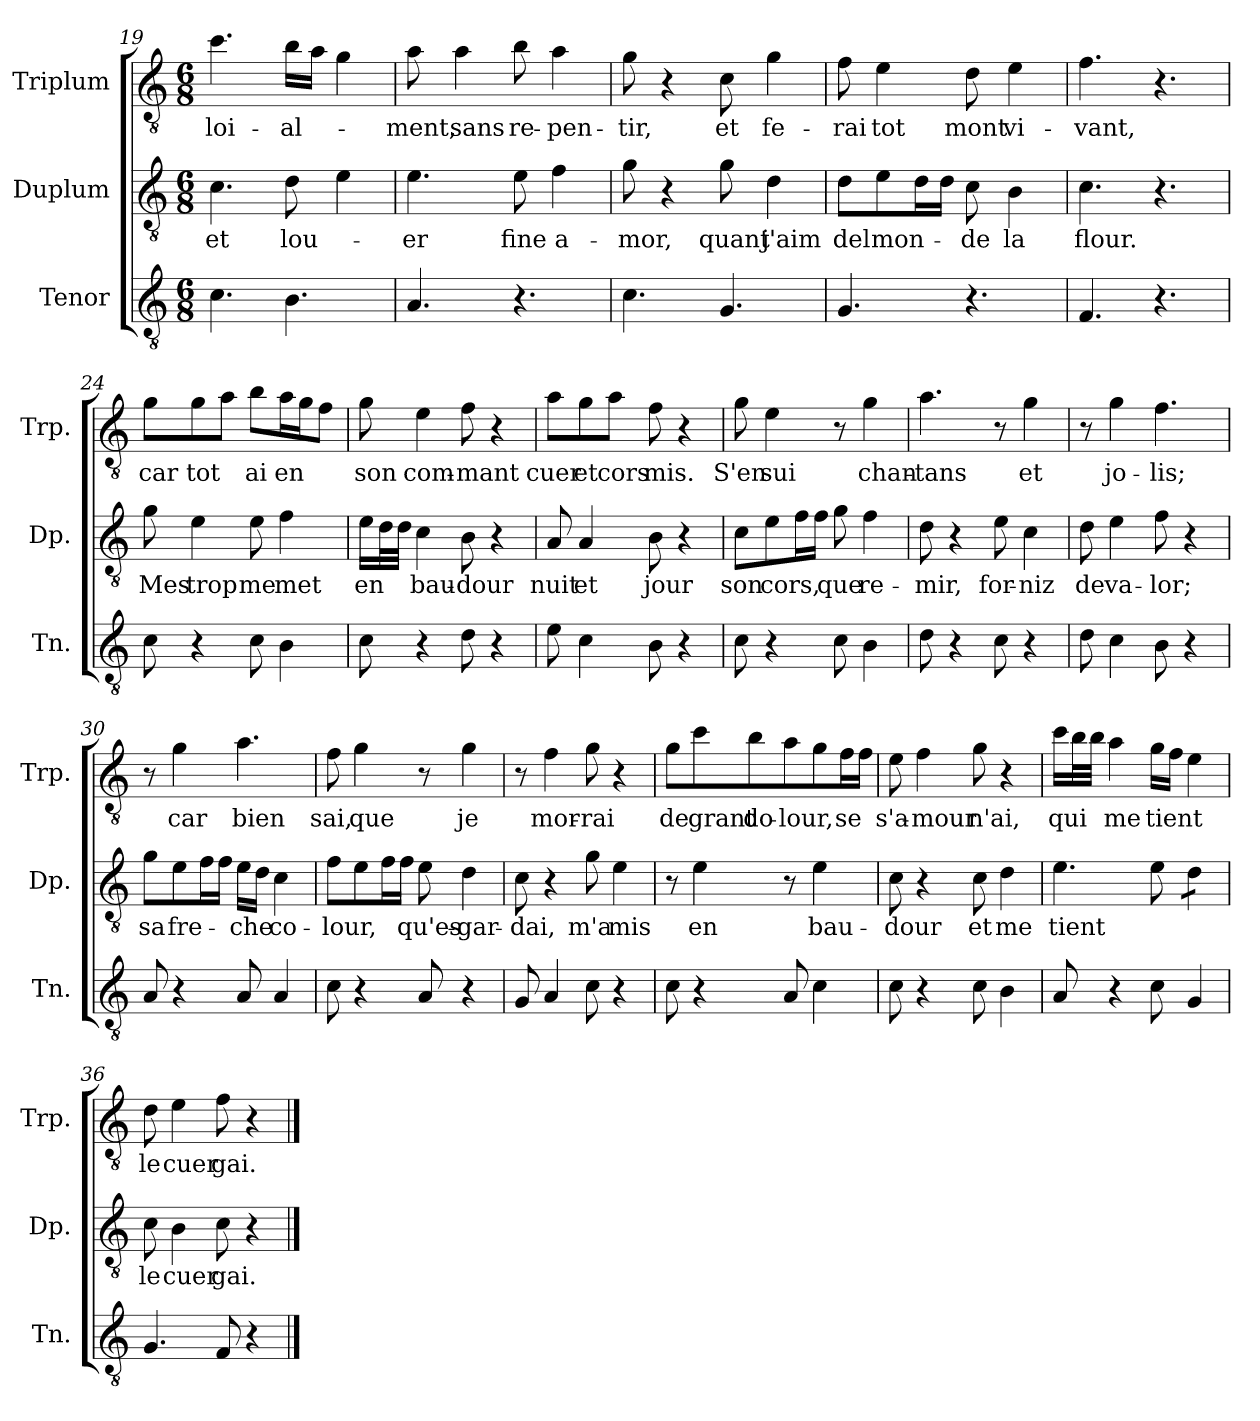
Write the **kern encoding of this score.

**kern	**kern	**text	**kern	**text
*part3	*part2	*part2	*part1	*part1
*staff3	*staff2	*staff2	*staff1	*staff1
*I"Tenor	*I"Duplum	*	*I"Triplum	*
*I'Tn.	*I'Dp.	*	*I'Trp.	*
*clefGv2	*clefGv2	*	*clefGv2	*
*k[]	*k[]	*	*k[]	*
*M6/8	*M6/8	*	*M6/8	*
=19	=19	=19	=19	=19
!	!	!LO:LY:b	!	!LO:LY:b
4.c\	4.c\	et	4.cc\	loi-
!	!	!LO:LY:b	!	!LO:LY:b
4.B\	8d\	lou-	16b\LL	-al-
.	.	.	16a\JJ	.
.	4e\	.	4g\	.
!!LO:PB:g=z
=20	=20	=20	=20	=20
!	!	!LO:LY:b	!	!LO:LY:b
4.A/	4.e\	-er	8a\	-ment,
!	!	!	!	!LO:LY:b
.	.	.	4a\	sans
!	!	!LO:LY:b	!	!LO:LY:b
4.r	8e\	fine	8b\	re-
!	!	!LO:LY:b	!	!LO:LY:b
.	4f\	a-	4a\	-pen-
=21	=21	=21	=21	=21
!	!	!LO:LY:b	!	!LO:LY:b
4.c\	8g\	-mor,	8g\	-tir,
.	4r	.	4r	.
!	!	!LO:LY:b	!	!LO:LY:b
4.G/	8g\	quant	8c\	et
!	!	!LO:LY:b	!	!LO:LY:b
.	4d\	j'aim	4g\	fe-
=22	=22	=22	=22	=22
!	!	!LO:LY:b	!	!LO:LY:b
4.G/	8d\L	del	8f\	-rai
!	!	!LO:LY:b	!	!LO:LY:b
.	8e\	mon-	4e\	tot
*	*tremolo	*	*	*
.	16d\	.	.	.
.	16d\JJ	.	.	.
*	*Xtremolo	*	*	*
!	!	!LO:LY:b	!	!LO:LY:b
4.r	8c\	-de	8d\	mont
!	!	!LO:LY:b	!	!LO:LY:b
.	4B\	la	4e\	vi-
=23	=23	=23	=23	=23
!	!	!LO:LY:b	!	!LO:LY:b
4.F/	4.c\	flour.	4.f\	-vant,
4.r	4.r	.	4.r	.
=24	=24	=24	=24	=24
!	!	!LO:LY:b	!	!LO:LY:b
8c\	8g\	Mes	8g\L	car
!	!	!LO:LY:b	!	!LO:LY:b
4r	4e\	trop	8g\	tot
.	.	.	8a\J	.
!	!	!LO:LY:b	!	!LO:LY:b
8c\	8e\	me	8b\L	ai
!	!	!LO:LY:b	!	!LO:LY:b
4B\	4f\	met	16a\L	en
.	.	.	16g\J	.
.	.	.	8f\J	.
=25	=25	=25	=25	=25
!	!	!LO:LY:b	!	!LO:LY:b
8c\	16e\LL	en	8g\	son
*	*tremolo	*	*	*
.	32d\	.	.	.
.	32d\JJJ	.	.	.
*	*Xtremolo	*	*	*
!	!	!LO:LY:b	!	!LO:LY:b
4r	4c\	bau-	4e\	com-
!	!	!LO:LY:b	!	!LO:LY:b
8d\	8B\	-dour	8f\	-mant
4r	4r	.	4r	.
!!LO:LB:g=z
=26	=26	=26	=26	=26
!	!	!LO:LY:b	!	!LO:LY:b
8e\	8A/	nuit	8a\L	cuer
!	!	!LO:LY:b	!	!LO:LY:b
4c\	4A/	et	8g\	et
!	!	!	!	!LO:LY:b
.	.	.	8a\J	cors
!	!	!LO:LY:b	!	!LO:LY:b
8B\	8B\	jour	8f\	mis.
4r	4r	.	4r	.
=27	=27	=27	=27	=27
!	!	!LO:LY:b	!	!LO:LY:b
8c\	8c\L	son	8g\	S'en
!	!	!LO:LY:b	!	!LO:LY:b
4r	8e\	cors,	4e\	sui
*	*tremolo	*	*	*
.	16f\	.	.	.
.	16f\JJ	.	.	.
*	*Xtremolo	*	*	*
!	!	!LO:LY:b	!	!
8c\	8g\	que	8r	.
!	!	!LO:LY:b	!	!LO:LY:b
4B\	4f\	re-	4g\	chan-
=28	=28	=28	=28	=28
!	!	!LO:LY:b	!	!LO:LY:b
8d\	8d\	-mir,	4.a\	-tans
4r	4r	.	.	.
!	!	!LO:LY:b	!	!
8c\	8e\	for-	8r	.
!	!	!LO:LY:b	!	!LO:LY:b
4r	4c\	-niz	4g\	et
=29	=29	=29	=29	=29
!	!	!LO:LY:b	!	!
8d\	8d\	de	8r	.
!	!	!LO:LY:b	!	!LO:LY:b
4c\	4e\	va-	4g\	jo-
!	!	!LO:LY:b	!	!LO:LY:b
8B\	8f\	-lor;	4.f\	-lis;
4r	4r	.	.	.
=30	=30	=30	=30	=30
!	!	!LO:LY:b	!	!
8A/	8g\L	sa	8r	.
!	!	!LO:LY:b	!	!LO:LY:b
4r	8e\	fre-	4g\	car
*	*tremolo	*	*	*
.	16f\	.	.	.
.	16f\JJ	.	.	.
*	*Xtremolo	*	*	*
!	!	!LO:LY:b	!	!LO:LY:b
8A/	16e\LL	-che	4.a\	bien
.	16d\JJ	.	.	.
!	!	!LO:LY:b	!	!
4A/	4c\	co-	.	.
=31	=31	=31	=31	=31
!	!	!LO:LY:b	!	!LO:LY:b
8c\	8f\L	-lour,	8f\	sai,
!	!	!	!	!LO:LY:b
4r	8e\	.	4g\	que
*	*tremolo	*	*	*
.	16f\	.	.	.
.	16f\JJ	.	.	.
*	*Xtremolo	*	*	*
!	!	!LO:LY:b	!	!
8A/	8e\	qu'es-	8r	.
!	!	!LO:LY:b	!	!LO:LY:b
4r	4d\	-gar-	4g\	je
!!LO:LB:g=z
=32	=32	=32	=32	=32
!	!	!LO:LY:b	!	!
8G/	8c\	-dai,	8r	.
!	!	!	!	!LO:LY:b
4A/	4r	.	4f\	mor-
!	!	!LO:LY:b	!	!LO:LY:b
8c\	8g\	m'a	8g\	-rai
!	!	!LO:LY:b	!	!
4r	4e\	mis	4r	.
=33	=33	=33	=33	=33
!	!	!	!	!LO:LY:b
8c\	8r	.	8g\L	de
!	!	!LO:LY:b	!	!LO:LY:b
4r	4e\	en	8cc\	grant
!	!	!	!	!LO:LY:b
.	.	.	8b\J	do-
!	!	!	!	!LO:LY:b
8A/	8r	.	8a\L	-lour,
!	!	!LO:LY:b	!	!
4c\	4e\	bau-	8g\	.
!	!	!	!	!LO:LY:b
*	*	*	*tremolo	*
.	.	.	16f\	se
.	.	.	16f\JJ	.
*	*	*	*Xtremolo	*
=34	=34	=34	=34	=34
!	!	!LO:LY:b	!	!LO:LY:b
8c\	8c\	-dour	8e\	s'a-
!	!	!	!	!LO:LY:b
4r	4r	.	4f\	-mour
!	!	!LO:LY:b	!	!LO:LY:b
8c\	8c\	et	8g\	n'ai,
!	!	!LO:LY:b	!	!
4B\	4d\	me	4r	.
=35	=35	=35	=35	=35
!	!	!LO:LY:b	!	!LO:LY:b
8A/	4.e\	tient	16cc\LL	qui
*	*	*	*tremolo	*
.	.	.	32b\	.
.	.	.	32b\JJJ	.
*	*	*	*Xtremolo	*
!	!	!	!	!LO:LY:b
4r	.	.	4a\	me
!	!	!	!	!LO:LY:b
8c\	8e\	.	16g\LL	tient
.	.	.	16f\JJ	.
*	*tremolo	*	*	*
4G/	8d\L	.	4e\	.
.	8d\J	.	.	.
*	*Xtremolo	*	*	*
=36	=36	=36	=36	=36
!	!	!LO:LY:b	!	!LO:LY:b
4.G/	8c\	le	8d\	le
!	!	!LO:LY:b	!	!LO:LY:b
.	4B\	cuer	4e\	cuer
!	!	!LO:LY:b	!	!LO:LY:b
8F/	8c\	gai.	8f\	gai.
4r	4r	.	4r	.
==	==	==	==	==
*-	*-	*-	*-	*-
